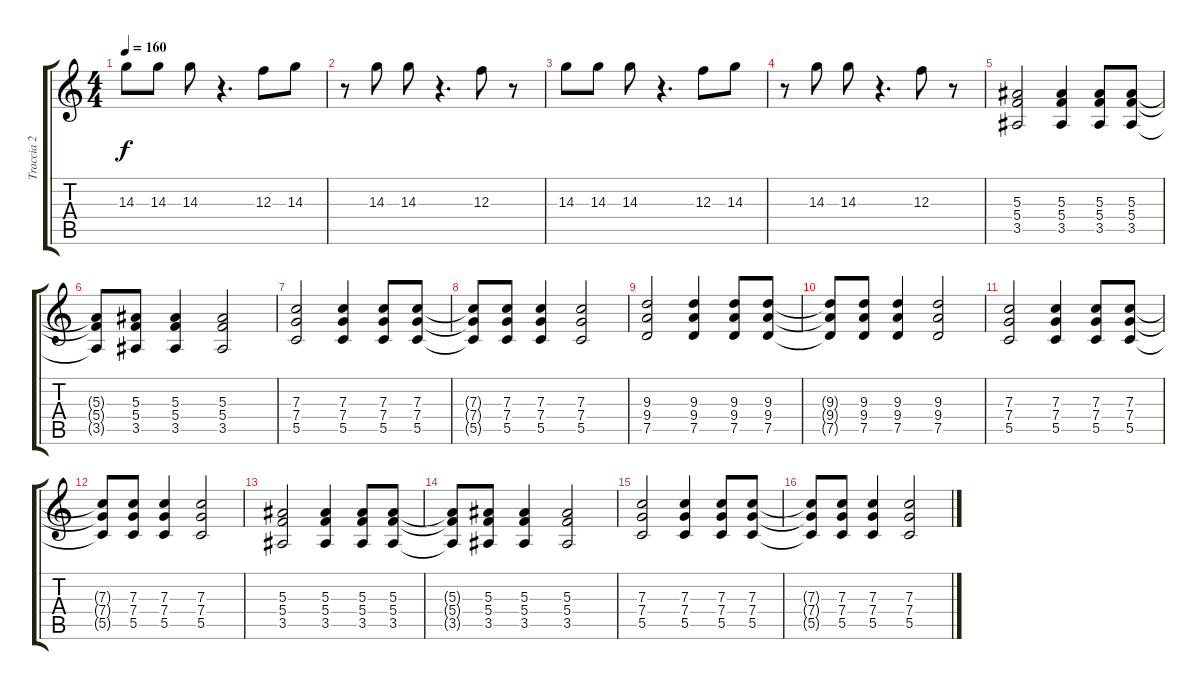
\track ("Traccia 2" "Traccia 2") {instrument distortionguitar}
\staff {score tabs}
\tuning (D4 A3 F3 C3 G2 D2) {hide}
\ts (4 4)
\tempo 160
\clef g2
\ks c
14.3.8{dy f} 14.3.8 14.3.8 r.4{d} 12.3.8 14.3.8 |
r.8 14.3.8 14.3.8 r.4{d} 12.3.8 r.8 |
14.3.8 14.3.8 14.3.8 r.4{d} 12.3.8 14.3.8 |
r.8 14.3.8 14.3.8 r.4{d} 12.3.8 r.8 |
(5.3 5.4 3.5).2{volume 16 instrument distortionguitar} (5.3 5.4 3.5).4 (5.3 5.4 3.5).8 (5.3 5.4 3.5).8 |
(5.3{t} 5.4{t} 3.5{t}).8 (5.3 5.4 3.5).8 (5.3 5.4 3.5).4 (5.3 5.4 3.5).2 |
(7.3 7.4 5.5).2 (7.3 7.4 5.5).4 (7.3 7.4 5.5).8 (7.3 7.4 5.5).8 |
(7.3{t} 7.4{t} 5.5{t}).8 (7.3 7.4 5.5).8 (7.3 7.4 5.5).4 (7.3 7.4 5.5).2 |
(9.3 9.4 7.5).2 (9.3 9.4 7.5).4 (9.3 9.4 7.5).8 (9.3 9.4 7.5).8 |
(9.3{t} 9.4{t} 7.5{t}).8 (9.3 9.4 7.5).8 (9.3 9.4 7.5).4 (9.3 9.4 7.5).2 |
(7.3 7.4 5.5).2 (7.3 7.4 5.5).4 (7.3 7.4 5.5).8 (7.3 7.4 5.5).8 |
(7.3{t} 7.4{t} 5.5{t}).8 (7.3 7.4 5.5).8 (7.3 7.4 5.5).4 (7.3 7.4 5.5).2 |
(5.3 5.4 3.5).2 (5.3 5.4 3.5).4 (5.3 5.4 3.5).8 (5.3 5.4 3.5).8 |
(5.3{t} 5.4{t} 3.5{t}).8 (5.3 5.4 3.5).8 (5.3 5.4 3.5).4 (5.3 5.4 3.5).2 |
(7.3 7.4 5.5).2 (7.3 7.4 5.5).4 (7.3 7.4 5.5).8 (7.3 7.4 5.5).8 |
(7.3{t} 7.4{t} 5.5{t}).8 (7.3 7.4 5.5).8 (7.3 7.4 5.5).4 (7.3 7.4 5.5).2
